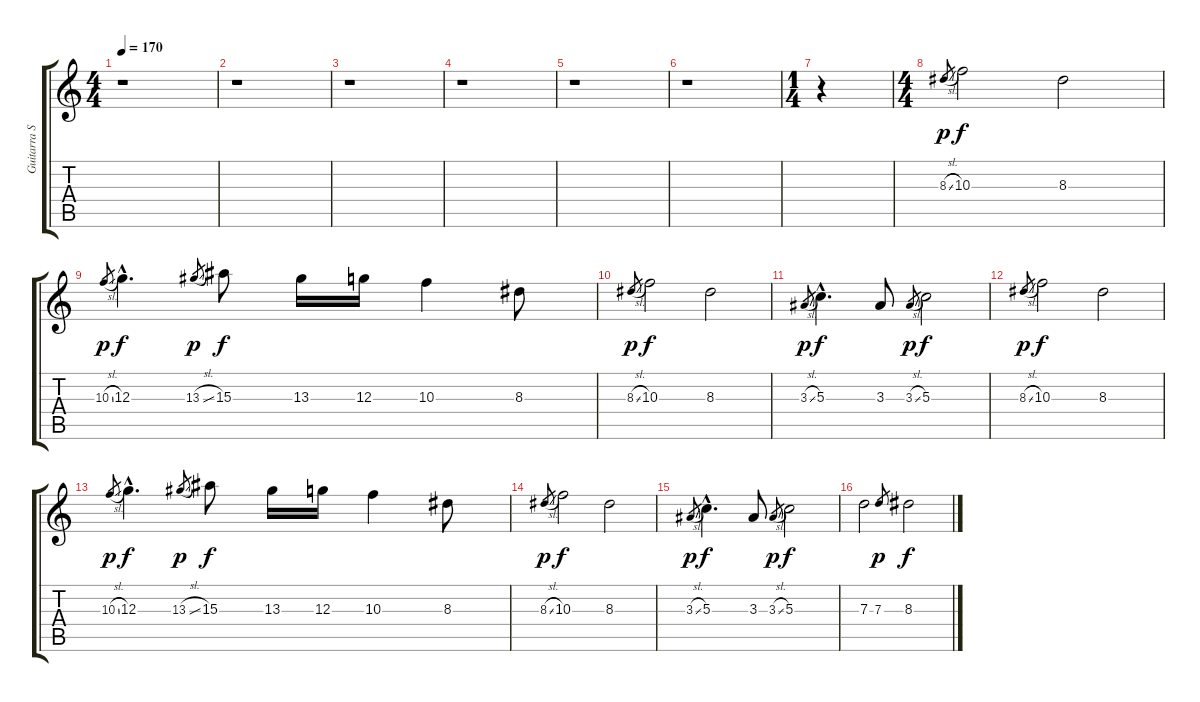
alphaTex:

\track ("Guitarra Solo" "Guitarra S") {instrument overdrivenguitar}
\staff {score tabs}
\tuning (E4 B3 G3 D3 A2 E2) {hide}
\ts (4 4)
\tempo 170
\tempo 86
\tempo 170
\clef g2
\ks c
r.1{dy p instrument overdrivenguitar} |
r.1 |
r.1 |
r.1 |
r.1 |
r.1 |
\ts (1 4)
r.4 |
\ts (4 4)
8.3{sl}.8{gr} 10.3.2{dy f} 8.3.2 |
10.3{sl}.8{gr dy p} 12.3{hac}.4{d dy f} 13.3{sl}.8{gr dy p} 15.3.8{dy f} 13.3.16 12.3.16 10.3.4 8.3.8 |
8.3{sl}.8{gr dy p} 10.3.2{dy f} 8.3.2 |
3.3{sl}.8{gr dy p} 5.3{hac}.4{d dy f} 3.3.8 3.3{sl}.8{gr dy p} 5.3.2{dy f} |
8.3{sl}.8{gr dy p} 10.3.2{dy f} 8.3.2 |
10.3{sl}.8{gr dy p} 12.3{hac}.4{d dy f} 13.3{sl}.8{gr dy p} 15.3.8{dy f} 13.3.16 12.3.16 10.3.4 8.3.8 |
8.3{sl}.8{gr dy p} 10.3.2{dy f} 8.3.2 |
3.3{sl}.8{gr dy p} 5.3{hac}.4{d dy f} 3.3.8 3.3{sl}.8{gr dy p} 5.3.2{dy f} |
7.3.2 7.3.8{gr dy p} 8.3.2{dy f}
